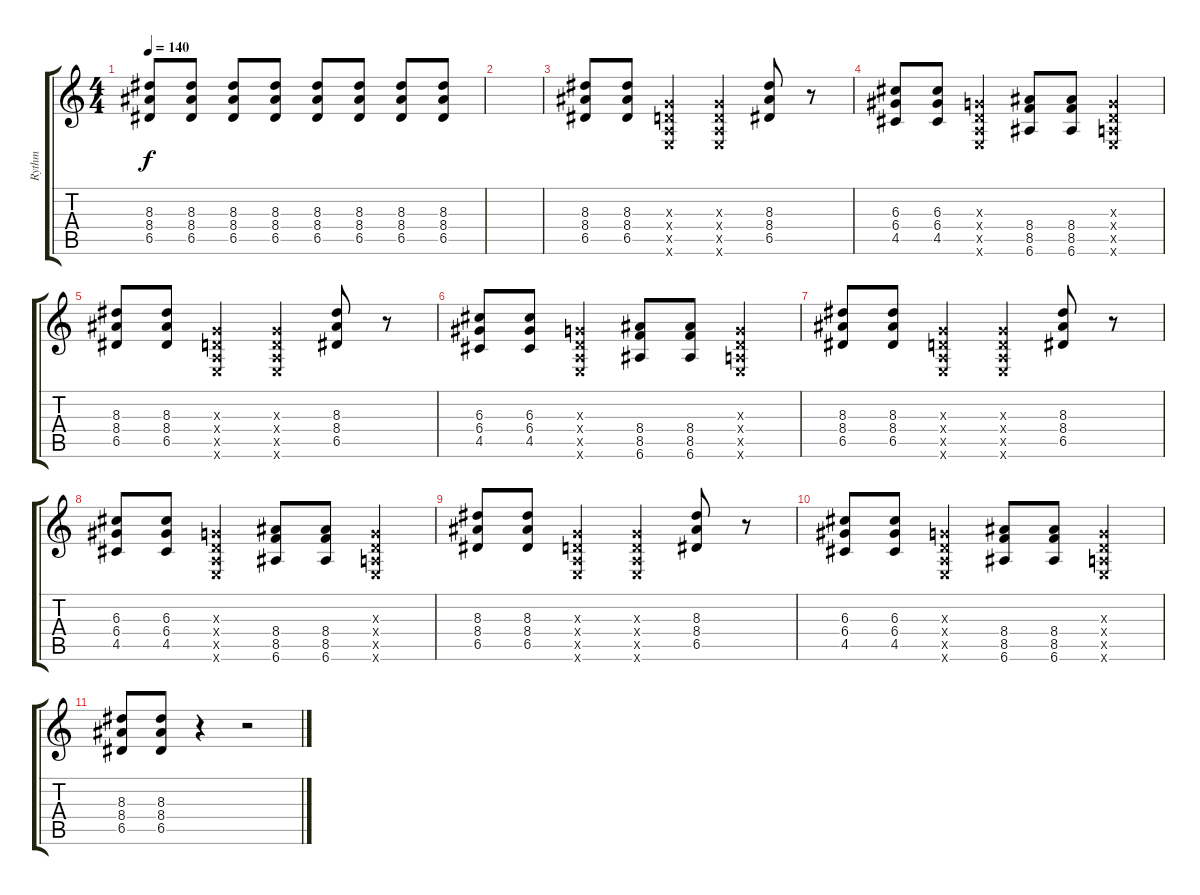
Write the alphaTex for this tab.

\track ("Rythm" "Rythm") {instrument distortionguitar}
\staff {score tabs}
\tuning (E4 B3 G3 D3 A2 E2) {hide}
\ts (4 4)
\tempo 140
\clef g2
\ks c
(8.3 8.4 6.5).8{dy f} (8.3 8.4 6.5).8 (8.3 8.4 6.5).8 (8.3 8.4 6.5).8 (8.3 8.4 6.5).8 (8.3 8.4 6.5).8 (8.3 8.4 6.5).8 (8.3 8.4 6.5).8 |
|
(8.3 8.4 6.5).8 (8.3 8.4 6.5).8 (0.3{x} 0.4{x} 0.5{x} 0.6{x}).4 (0.3{x} 0.4{x} 0.5{x} 0.6{x}).4 (8.3 8.4 6.5).8 r.8 |
(6.3 6.4 4.5).8 (6.3 6.4 4.5).8 (0.3{x} 0.4{x} 0.5{x} 0.6{x}).4 (8.4 8.5 6.6).8 (8.4 8.5 6.6).8 (0.3{x} 0.4{x} 0.5{x} 0.6{x}).4 |
(8.3 8.4 6.5).8 (8.3 8.4 6.5).8 (0.3{x} 0.4{x} 0.5{x} 0.6{x}).4 (0.3{x} 0.4{x} 0.5{x} 0.6{x}).4 (8.3 8.4 6.5).8 r.8 |
(6.3 6.4 4.5).8 (6.3 6.4 4.5).8 (0.3{x} 0.4{x} 0.5{x} 0.6{x}).4 (8.4 8.5 6.6).8 (8.4 8.5 6.6).8 (0.3{x} 0.4{x} 0.5{x} 0.6{x}).4 |
(8.3 8.4 6.5).8 (8.3 8.4 6.5).8 (0.3{x} 0.4{x} 0.5{x} 0.6{x}).4 (0.3{x} 0.4{x} 0.5{x} 0.6{x}).4 (8.3 8.4 6.5).8 r.8 |
(6.3 6.4 4.5).8 (6.3 6.4 4.5).8 (0.3{x} 0.4{x} 0.5{x} 0.6{x}).4 (8.4 8.5 6.6).8 (8.4 8.5 6.6).8 (0.3{x} 0.4{x} 0.5{x} 0.6{x}).4 |
(8.3 8.4 6.5).8 (8.3 8.4 6.5).8 (0.3{x} 0.4{x} 0.5{x} 0.6{x}).4 (0.3{x} 0.4{x} 0.5{x} 0.6{x}).4 (8.3 8.4 6.5).8 r.8 |
(6.3 6.4 4.5).8 (6.3 6.4 4.5).8 (0.3{x} 0.4{x} 0.5{x} 0.6{x}).4 (8.4 8.5 6.6).8 (8.4 8.5 6.6).8 (0.3{x} 0.4{x} 0.5{x} 0.6{x}).4 |
(8.3 8.4 6.5).8 (8.3 8.4 6.5).8 r.4 r.2
